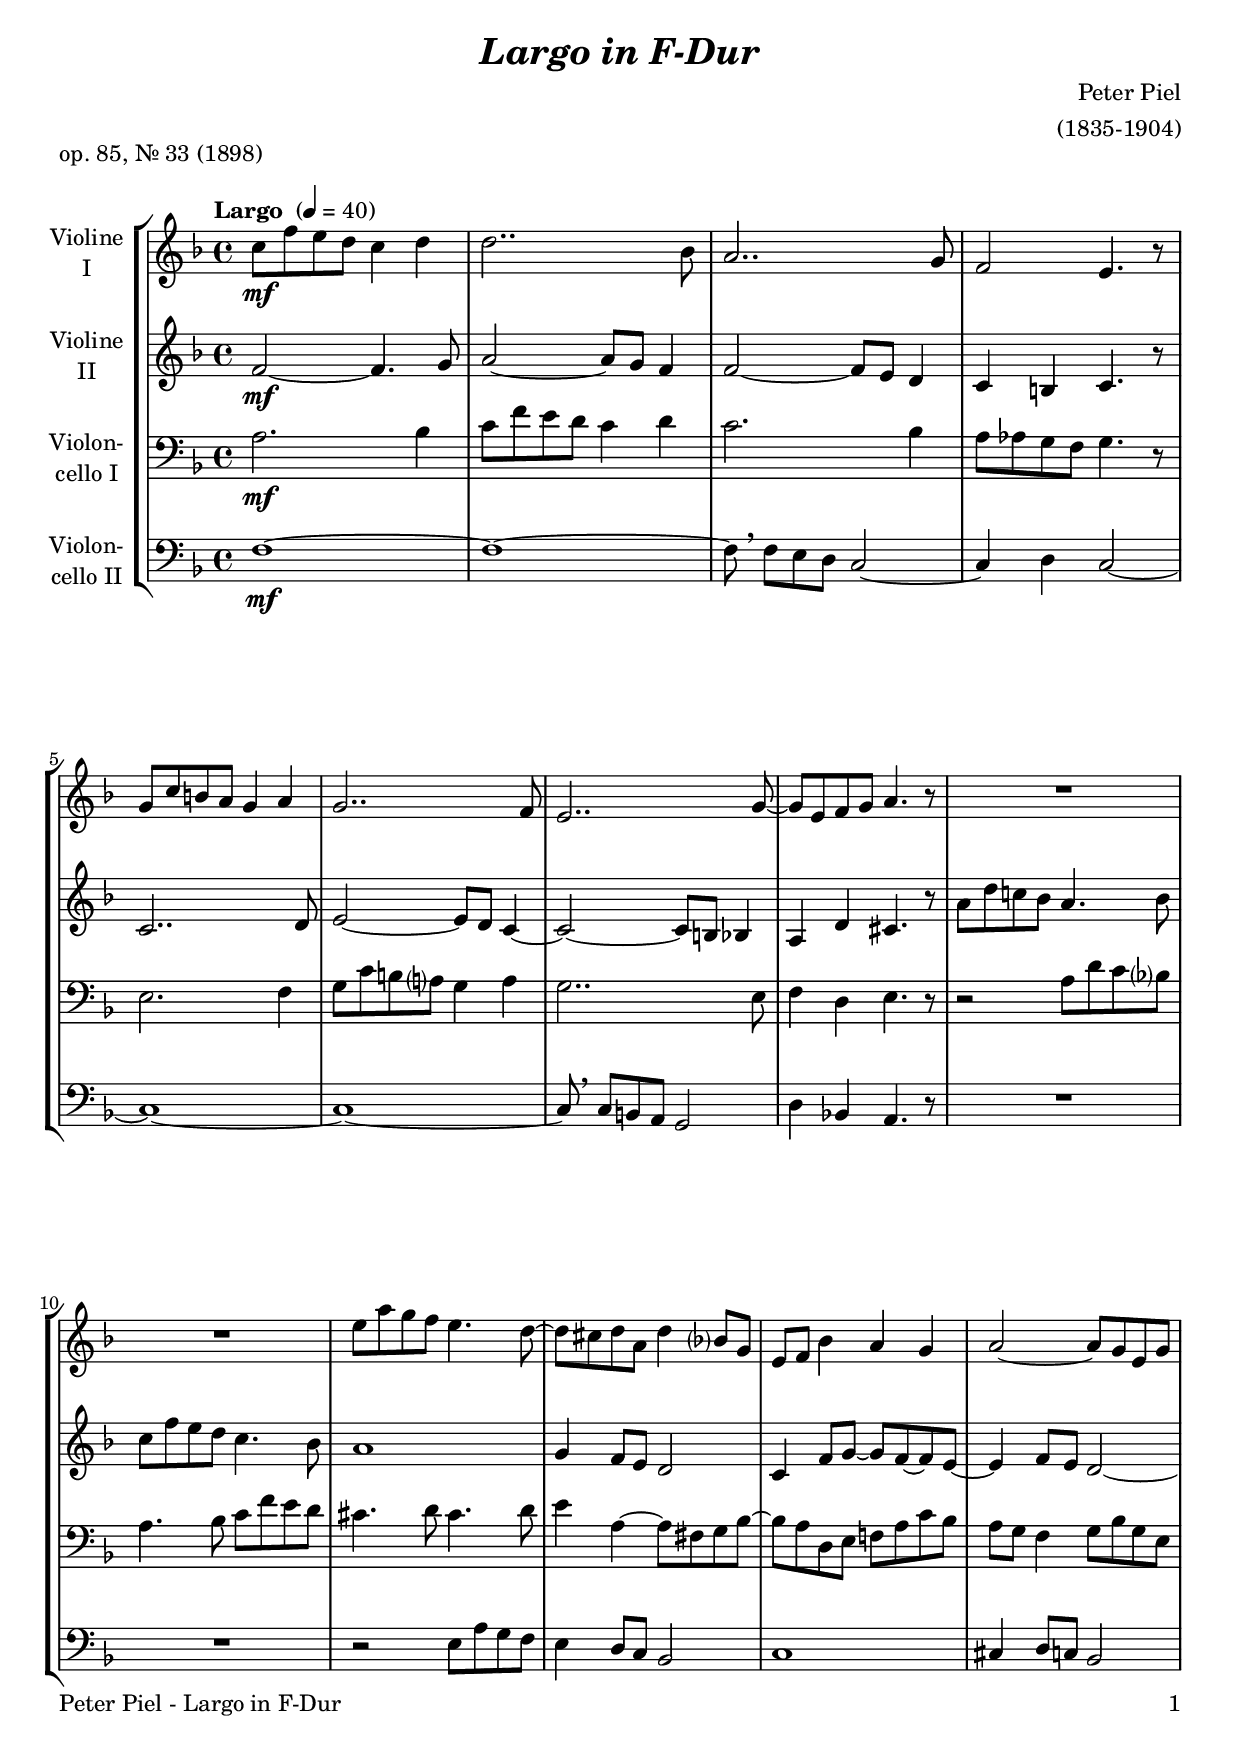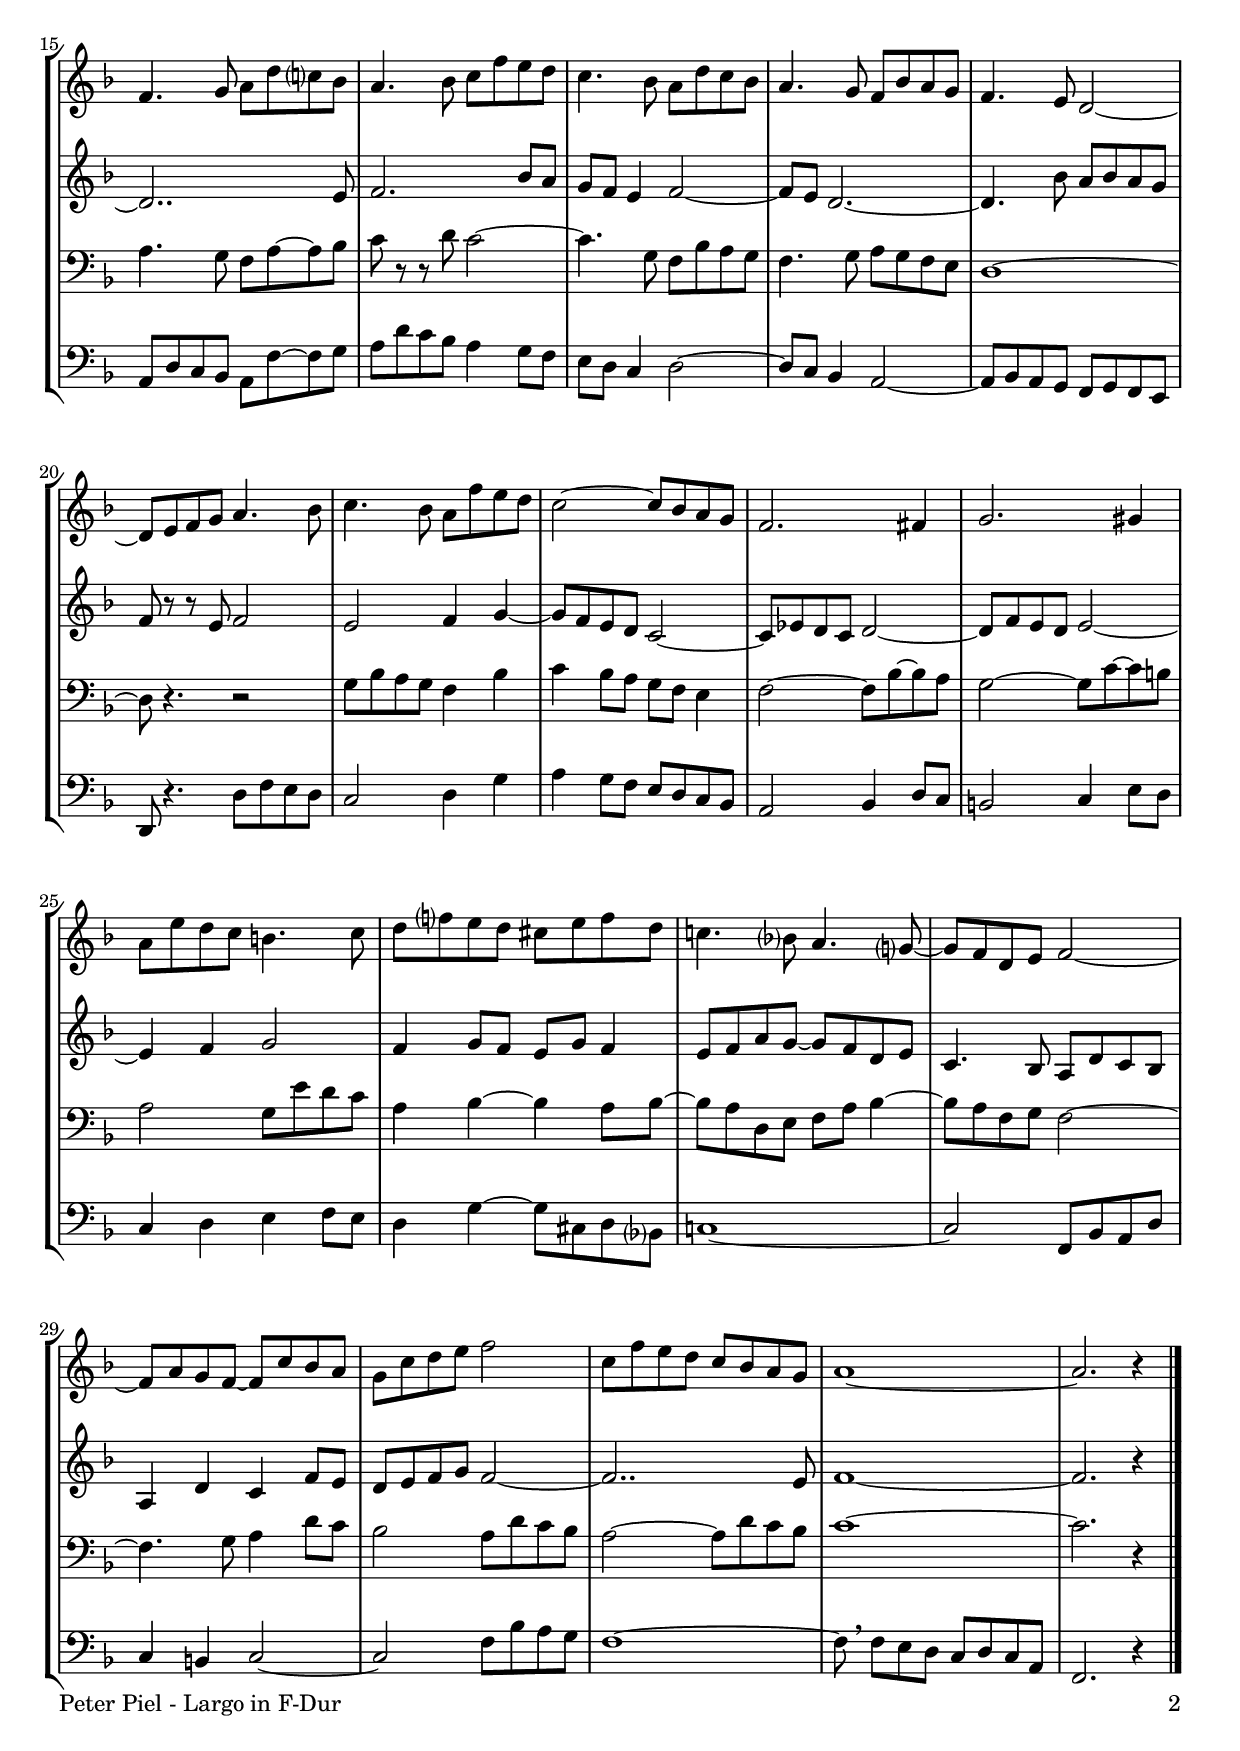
\version "2.22.0"
\include "deutsch.ly"
  
#(set-global-staff-size 20)

\header {
  title     = \markup \bold \italic "Largo in F-Dur"
  composer  = "Peter Piel"
  arranger  = "(1835-1904)"
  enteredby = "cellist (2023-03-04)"
  piece     = "op. 85, Nr. 33 (1898)"
}

voiceconsts = {
  \key f \major
  \time 4/4
  \clef "treble"
%  \numericTimeSignature
  \compressEmptyMeasures
  % Set default beaming for all staves
%  \set Timing.beamExceptions = #'()
%  \set Timing.baseMoment     = #(ly:make-moment 1 4)
%  \set Timing.beatStructure  = #'(1 1 1)
  \tempo "Largo " 4=40
}

mifl = "flute"
mivl = "violin"
miba = "cello"
mipz = "pizzicato strings"

atem = \mark \markup \box \italic "a tempo"
piul = \mark \markup \box \italic "più lento"
prit = \mark \markup \box \italic "poco rit."

va = \relative c'' {
  \voiceconsts

  c8\mf f e d c4 d
  d2.. b8
  a2.. g8
  f2 e4. r8
  g c h a g4 a
  g2.. f8

  e2.. g8~
  g e f g a4. r8
  R1*2
  e'8 a g f e4. d8~
  d cis d a d4 b?8 g

  e f b4 a g
  a2~ a8 g e g
  f4. g8 a d c? b
  a4. b8 c f e d
  c4. b8 a d c b
  a4. g8 f b a g
  f4. e8 d2~

  d8 e f g a4. b8
  c4. b8 a f' e d
  c2~ c8 b a g
  f2. fis4
  g2. gis4
  a8 e' d c h4. c8
  d f? e d cis e f d

  c!4. b?8 a4. g?8~
  g f d e f2~
  f8 a g f~ f c' b a
  g c d e f2
  c8 f e d c b a g
  a1~
  a2. r4 \bar "|."
}

vb = \relative c' {
  \voiceconsts

  f2~\mf f4. g8
  a2~ a8 g f4
  f2~ f8 e d4
  c h c4. r8
  c2.. d8
  e2~ e8 d c4~

  c2~ c8 h b4
  a d cis4. r8
  a' d c! b a4. b8
  c f e d c4. b8
  a1
  g4 f8 e d2

  c4 f8 g~ g f~ f e~
  e4 f8 e d2~
  d2.. e8
  f2. b8 a
  g f e4 f2~
  f8 e d2.~
  d4. b'8 a b a g

  f r r e f2
  e f4 g~
  g8 f e d c2~
  c8 es d c d2~
  d8 f e d e2~
  e4 f g2
  f4 g8 f e g f4

  e8 f a g~ g f d e
  c4. b8 a d c b
  a4 d c f8 e
  d e f g f2~
  f2.. e8
  f1~
  f2. r4 \bar "|."
}

vc = \relative c' {
  \voiceconsts
  \clef "bass"

  a2.\mf b4
  c8 f e d c4 d
  c2. b4
  a8 as g f g4. r8
  e2. f4
  g8 c h a? g4 a

  g2.. e8
  f4 d e4. r8
  r2 a8 d c b?
  a4. b8 c f e d
  cis4. d8 cis4. d8
  e4 a,~ a8 fis g b~

  b a d, e f! a c b
  a g f4 g8 b g e
  a4. g8 f a~ a b
  c r r d c2~
  c4. g8 f b a g
  f4. g8 a g f e
  d1~

  d8 r4. r2
  g8 b a g f4 b
  c b8 a g f e4
  f2~ f8 b~ b a
  g2~ g8 c~ c h
  a2 g8 e' d c
  a4 b~ b a8 b~

  b a d, e f a b4~
  b8 a f g f2~
  f4. g8 a4 d8 c
  b2 a8 d c b
  a2~ a8 d c b
  c1~
  c2. r4 \bar "|."
}

vd = \relative c {
  \voiceconsts
  \clef "bass"

  f1~\mf
  f~
  f8 \breathe f e d c2~
  c4 d c2~
  c1~
  c~

  c8 \breathe c h a g2
  d'4 b! a4. r8
  R1*2
  r2 e'8 a g f
  e4 d8 c b2

  c1
  cis4 d8 c b2
  a8 d c b a f'~ f g
  a d c b a4 g8 f
  e d c4 d2~
  d8 c b4 a2~
  a8 b a g f g f e

  d r4. d'8 f e d
  c2 d4 g
  a g8 f e d c b
  a2 b4 d8 c
  h2 c4 e8 d
  c4 d e f8 e
  d4 g~ g8 cis, d b?

  c!1~
  c2 f,8 b a d
  c4 h c2~
  c f8 b a g
  f1~
  f8 \breathe f e d c d c a
  f2. r4 \bar "|."
}


music = \new StaffGroup <<
      \new Staff {
	\set Staff.midiInstrument = \mivl
	\set Staff.instrumentName = \markup \center-column { "Violine" "I" }
	\transpose f f { \va }
      }

      \new Staff {
	\set Staff.midiInstrument = \mivl
	\set Staff.instrumentName = \markup \center-column { "Violine" "II" }
	\transpose f f { \vb }
      }

      \new Staff {
	\set Staff.midiInstrument = \miba
	\set Staff.instrumentName = \markup \center-column { "Violon-" "cello I" }
	\transpose f f { \vc }
      }

      \new Staff {
	\set Staff.midiInstrument = \miba
	\set Staff.instrumentName = \markup \center-column { "Violon-" "cello II" }
	\transpose f f { \vd }
      }
>>
\book {
   \paper {
    print-page-number = ##t
    print-first-page-number = ##t
    ragged-last-bottom = ##f
    oddHeaderMarkup = \markup \null
    evenHeaderMarkup = \markup \null
    oddFooterMarkup = \markup {
      \fill-line {
        \on-the-fly #print-page-number-check-first
        "Peter Piel - Largo in F-Dur" \fromproperty #'page:page-number-string
      }
    }
    evenFooterMarkup = \oddFooterMarkup
  } \score {
    \music
    \layout {}
  }

  \score {
    \unfoldRepeats \music

    \midi {
      \context {
        \Score
      }
    }
  }
}